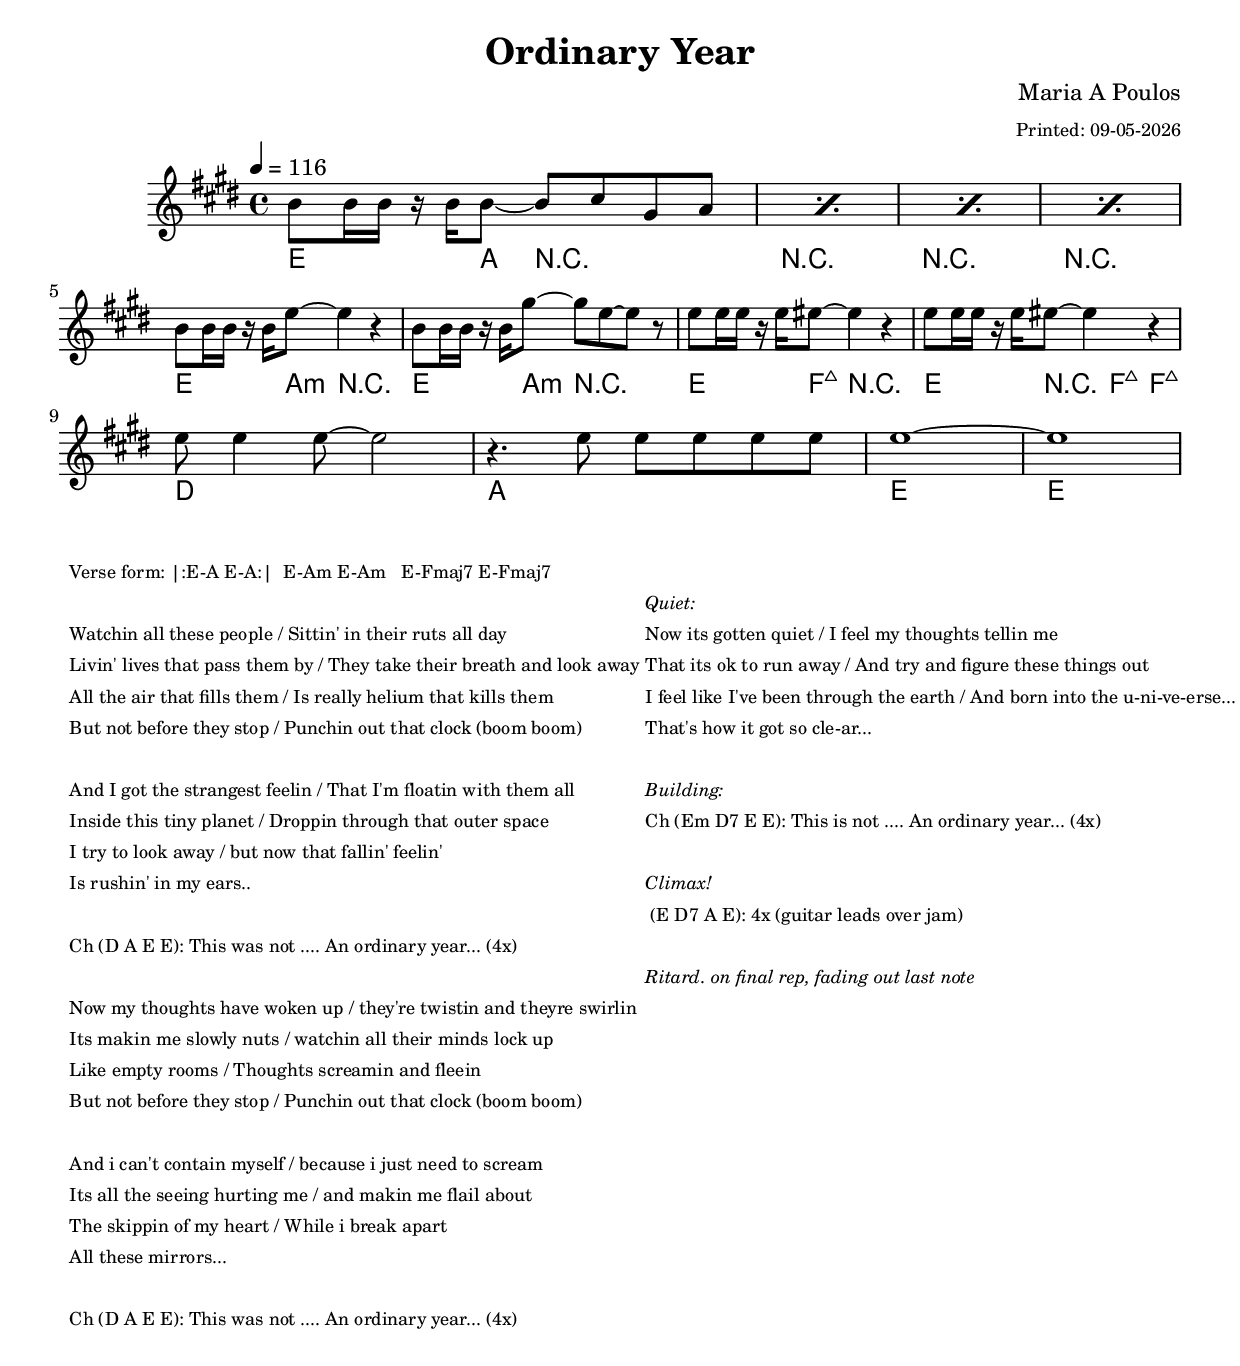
\version "2.8"
\include "english.ly"
printDate= #(strftime "Printed: %m-%d-%Y" (localtime (current-time)))
\header {
  title = "Ordinary Year"
  composer = "Maria A Poulos"
  arranger = \markup \tiny { \printDate }
}

lyricMelodyVerse = {
  \relative c'' {
    b8    b16 b16       r16 b16 b8~   b8    cs8     gs8   a8
  }
}

upVerse = \relative c'' {
  b8    b16 b16       r16 b16 e8~        e4        r4
  b8    b16 b16       r16 b16 gs'8~      gs8 e8~   e8 r8
  e8    e16 e16       r16 e16 es8~       es4       r4
  e8    e16 e16       r16 e16 es8~       es4       r4
}

verse = { 
  \repeat percent 4 { 
    \lyricMelodyVerse 
  }
  \upVerse
}

chorus = \relative c'' {
  e8 e4 e8~ e2~   r4. e8 e8 e8 e8 e8   e1~e1
}

\score {
  \new Staff << % << and >> denote simultaneous happenings
    \tempo 4 = 116
    \clef "treble"
    \key e \major
    \chords {
              e4. a8   r2    r1            r1                r1 
              e4. a8:m r2    e4. a8:m r2   e4. f8:maj7 r2    e4. r4 f8:maj7 f4:maj7 
              d1             a             e                 e
    }
    \new Voice {
      \set Staff.midiInstrument = #"grand piano" 
      \verse
      \chorus
    }
    % this 'voice' just exists for layout, uncomment it to have
    % 4 measures per line by uncommenting
    \new Voice {
      s1 * 4 \break
      s1 * 4 \break
    }
    
  >>
  \layout { }
  \midi {}
}

\markup {
  \tiny { % \teeny \tiny \small \normalsize \large \huge
      \hspace #1.0 
      \column {
	"Verse form: |:E-A E-A:|  E-Am E-Am   E-Fmaj7 E-Fmaj7"
        \hspace #1.0 
        "Watchin all these people / Sittin' in their ruts all day"
	"Livin' lives that pass them by / They take their breath and look away"
        "All the air that fills them / Is really helium that kills them"
	"But not before they stop / Punchin out that clock (boom boom)"
        \hspace #1.0 
        "And I got the strangest feelin / That I'm floatin with them all"
	"Inside this tiny planet / Droppin through that outer space"
        "I try to look away / but now that fallin' feelin'"
	"Is rushin' in my ears.."
        \hspace #1.0 
        "Ch (D A E E): This was not .... An ordinary year... (4x)"
        \hspace #1.0 
        "Now my thoughts have woken up / they're twistin and theyre swirlin"
	"Its makin me slowly nuts / watchin all their minds lock up"
        "Like empty rooms / Thoughts screamin and fleein"
	"But not before they stop / Punchin out that clock (boom boom)"
        \hspace #1.0 
        "And i can't contain myself / because i just need to scream"
	"Its all the seeing hurting me / and makin me flail about"
        "The skippin of my heart / While i break apart"
	"All these mirrors..."
        \hspace #1.0 
        "Ch (D A E E): This was not .... An ordinary year... (4x)"
    }
    \column {
        \hspace #1.0 
        \italic{ "Quiet:" }
        "Now its gotten quiet / I feel my thoughts tellin me"
	"That its ok to run away / And try and figure these things out"
        "I feel like I've been through the earth / And born into the u-ni-ve-erse..."
	"That's how it got so cle-ar..."
        \hspace #1.0 
        \italic { "Building:" }
        "Ch (Em D7 E E): This is not .... An ordinary year... (4x)"
        \hspace #1.0 
        \italic{ "Climax!" }
        " (E D7 A E): 4x (guitar leads over jam)"
        \hspace #1.0
	    \italic { "Ritard. on final rep, fading out last note" }
      }
      \hspace #1.0
  }
}